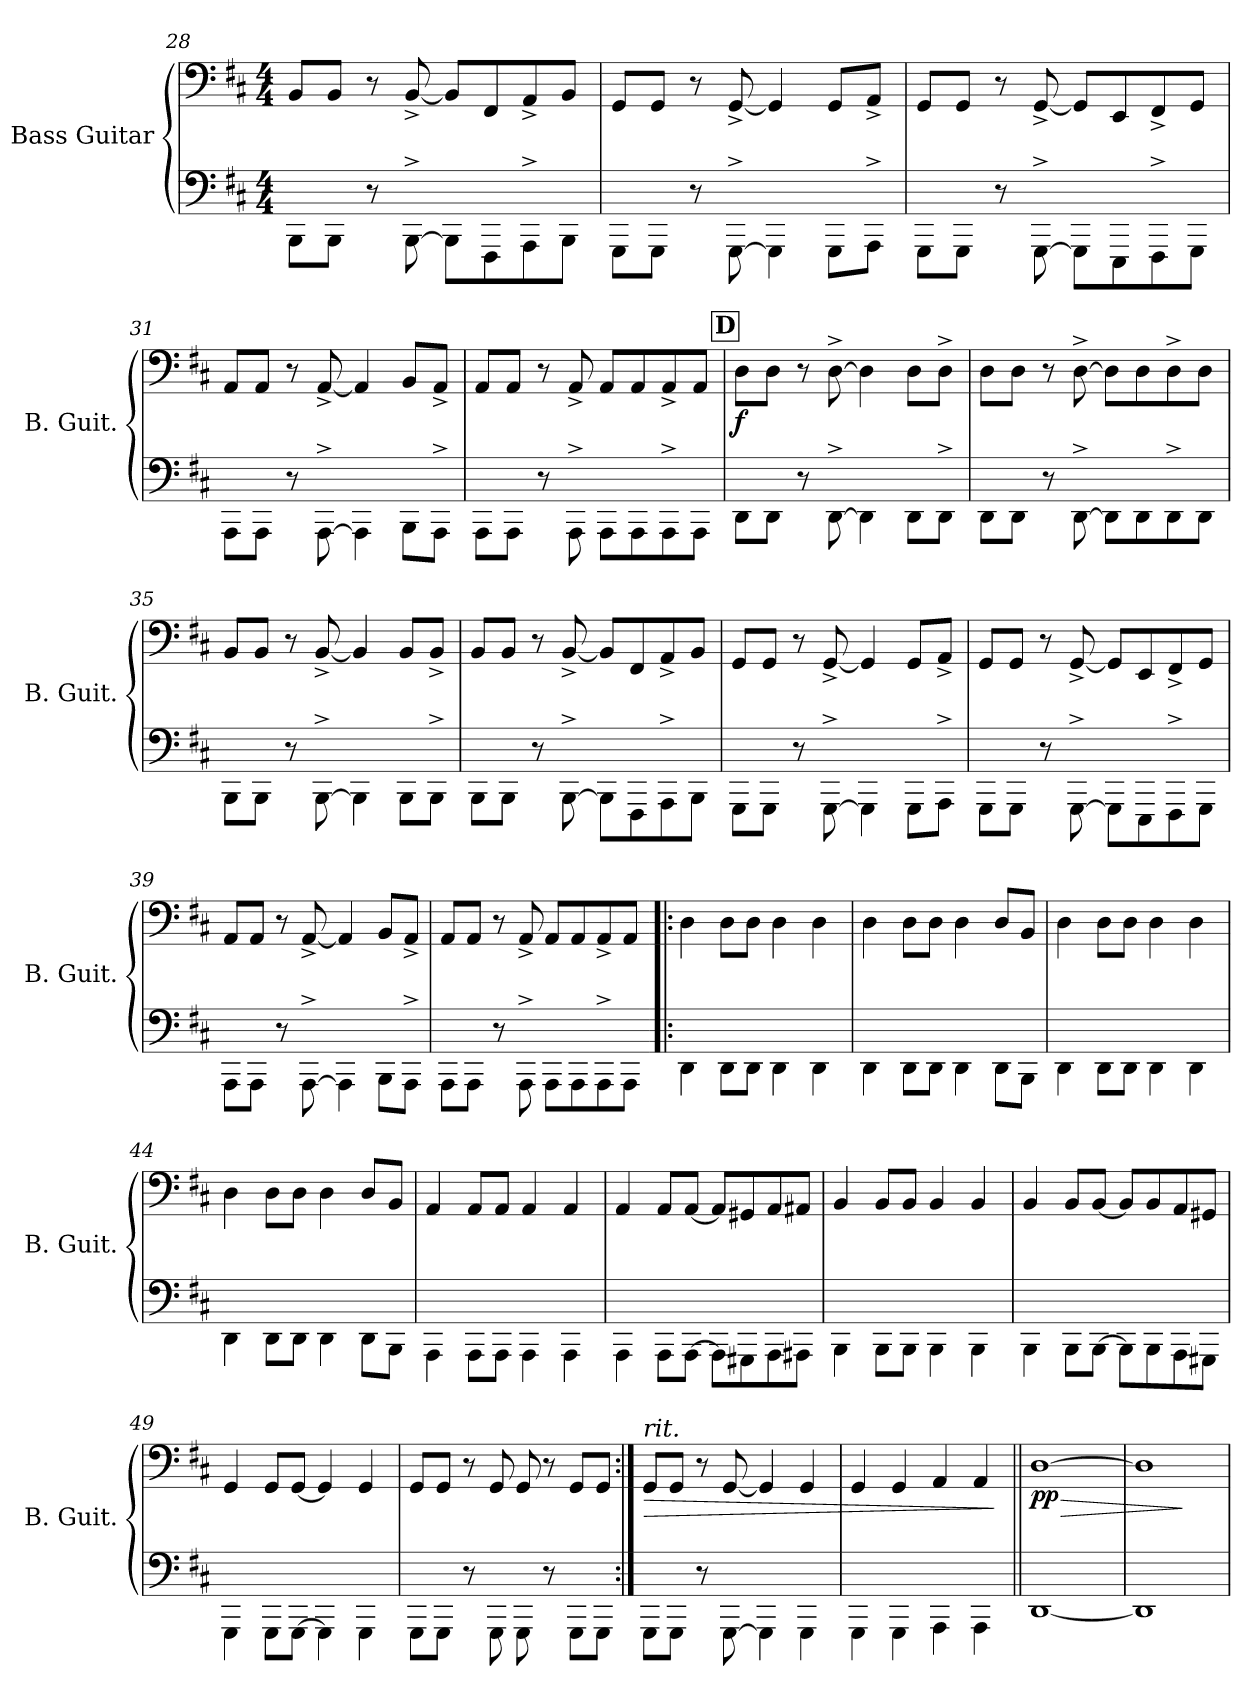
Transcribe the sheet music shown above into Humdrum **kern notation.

**kern	**kern	**dynam
*part1	*part1	*part1
*staff2	*staff1	*staff1/2
*I"Bass Guitar	*	*
*I'B. Guit.	*	*
*	*clefF4	*
*ITrd7c12	*ITrd7c12	*
*k[f#c#]	*k[f#c#]	*
*M4/4	*M4/4	*
=28	=28	=28
8BBBB\L	8BBB/L	.
8BBBB\J	8BBB/J	.
8r	8r	.
[8BBBB^\	[8BBB^/	.
8BBBB\L]	8BBB/L]	.
8FFFF#\	8FFF#/	.
8AAAA^\	8AAA^/	.
8BBBB\J	8BBB/J	.
!!LO:LB:g=z
=29	=29	=29
8GGGG\L	8GGG/L	.
8GGGG\J	8GGG/J	.
8r	8r	.
[8GGGG^\	[8GGG^/	.
4GGGG\]	4GGG/]	.
8GGGG\L	8GGG/L	.
8AAAA^\J	8AAA^/J	.
=30	=30	=30
8GGGG\L	8GGG/L	.
8GGGG\J	8GGG/J	.
8r	8r	.
[8GGGG^\	[8GGG^/	.
8GGGG\L]	8GGG/L]	.
8EEEE\	8EEE/	.
8FFFF#^\	8FFF#^/	.
8GGGG\J	8GGG/J	.
=31	=31	=31
8AAAA\L	8AAA/L	.
8AAAA\J	8AAA/J	.
8r	8r	.
[8AAAA^\	[8AAA^/	.
4AAAA\]	4AAA/]	.
8BBBB\L	8BBB/L	.
8AAAA^\J	8AAA^/J	.
=32	=32	=32
8AAAA\L	8AAA/L	.
8AAAA\J	8AAA/J	.
8r	8r	.
8AAAA^\	8AAA^/	.
8AAAA\L	8AAA/L	.
8AAAA\	8AAA/	.
8AAAA^\	8AAA^/	.
8AAAA\J	8AAA/J	.
!!LO:PB:g=z
!!LO:REH:place=s1:a:B:fs=14:t=D
=33	=33	=33
!	!	!LO:DY:b
8DDD\L	8DD\L	f
8DDD\J	8DD\J	.
8r	8r	.
[8DDD^\	[8DD^\	.
4DDD\]	4DD\]	.
8DDD\L	8DD\L	.
8DDD^\J	8DD^\J	.
=34	=34	=34
8DDD\L	8DD\L	.
8DDD\J	8DD\J	.
8r	8r	.
[8DDD^\	[8DD^\	.
8DDD\L]	8DD\L]	.
8DDD\	8DD\	.
8DDD^\	8DD^\	.
8DDD\J	8DD\J	.
=35	=35	=35
8BBBB\L	8BBB/L	.
8BBBB\J	8BBB/J	.
8r	8r	.
[8BBBB^\	[8BBB^/	.
4BBBB\]	4BBB/]	.
8BBBB\L	8BBB/L	.
8BBBB^\J	8BBB^/J	.
=36	=36	=36
8BBBB\L	8BBB/L	.
8BBBB\J	8BBB/J	.
8r	8r	.
[8BBBB^\	[8BBB^/	.
8BBBB\L]	8BBB/L]	.
8FFFF#\	8FFF#/	.
8AAAA^\	8AAA^/	.
8BBBB\J	8BBB/J	.
!!LO:LB:g=z
=37	=37	=37
8GGGG\L	8GGG/L	.
8GGGG\J	8GGG/J	.
8r	8r	.
[8GGGG^\	[8GGG^/	.
4GGGG\]	4GGG/]	.
8GGGG\L	8GGG/L	.
8AAAA^\J	8AAA^/J	.
=38	=38	=38
8GGGG\L	8GGG/L	.
8GGGG\J	8GGG/J	.
8r	8r	.
[8GGGG^\	[8GGG^/	.
8GGGG\L]	8GGG/L]	.
8EEEE\	8EEE/	.
8FFFF#^\	8FFF#^/	.
8GGGG\J	8GGG/J	.
=39	=39	=39
8AAAA\L	8AAA/L	.
8AAAA\J	8AAA/J	.
8r	8r	.
[8AAAA^\	[8AAA^/	.
4AAAA\]	4AAA/]	.
8BBBB\L	8BBB/L	.
8AAAA^\J	8AAA^/J	.
=40	=40	=40
8AAAA\L	8AAA/L	.
8AAAA\J	8AAA/J	.
8r	8r	.
8AAAA^\	8AAA^/	.
8AAAA\L	8AAA/L	.
8AAAA\	8AAA/	.
8AAAA^\	8AAA^/	.
8AAAA\J	8AAA/J	.
!!LO:LB:g=z
=41!|:	=41!|:	=41!|:
!!LO:REH:place=s1:a:B:fs=14:t=E
*	*MM100	*
4DDD\	4DD\	.
8DDD\L	8DD\L	.
8DDD\J	8DD\J	.
4DDD\	4DD\	.
4DDD\	4DD\	.
=42	=42	=42
4DDD\	4DD\	.
8DDD\L	8DD\L	.
8DDD\J	8DD\J	.
4DDD\	4DD\	.
8DDD\L	8DD/L	.
8BBBB\J	8BBB/J	.
=43	=43	=43
4DDD\	4DD\	.
8DDD\L	8DD\L	.
8DDD\J	8DD\J	.
4DDD\	4DD\	.
4DDD\	4DD\	.
=44	=44	=44
4DDD\	4DD\	.
8DDD\L	8DD\L	.
8DDD\J	8DD\J	.
4DDD\	4DD\	.
8DDD\L	8DD/L	.
8BBBB\J	8BBB/J	.
!!LO:LB:g=z
=45	=45	=45
4AAAA\	4AAA/	.
8AAAA\L	8AAA/L	.
8AAAA\J	8AAA/J	.
4AAAA\	4AAA/	.
4AAAA\	4AAA/	.
=46	=46	=46
4AAAA\	4AAA/	.
8AAAA\L	8AAA/L	.
[8AAAA\J	[8AAA/J	.
8AAAA\L]	8AAA/L]	.
8GGGG#X\	8GGG#X/	.
8AAAA\	8AAA/	.
8AAAA#X\J	8AAA#X/J	.
=47	=47	=47
4BBBB\	4BBB/	.
8BBBB\L	8BBB/L	.
8BBBB\J	8BBB/J	.
4BBBB\	4BBB/	.
4BBBB\	4BBB/	.
=48	=48	=48
4BBBB\	4BBB/	.
8BBBB\L	8BBB/L	.
[8BBBB\J	[8BBB/J	.
8BBBB\L]	8BBB/L]	.
8BBBB\	8BBB/	.
8AAAA\	8AAA/	.
8GGGG#X\J	8GGG#X/J	.
!!LO:LB:g=z
=49	=49	=49
4GGGG\	4GGG/	.
8GGGG\L	8GGG/L	.
[8GGGG\J	[8GGG/J	.
4GGGG\]	4GGG/]	.
4GGGG\	4GGG/	.
=50	=50	=50
8GGGG\L	8GGG/L	.
8GGGG\J	8GGG/J	.
8r	8r	.
8GGGG\	8GGG/	.
8GGGG\	8GGG/	.
8r	8r	.
8GGGG\L	8GGG/L	.
8GGGG\J	8GGG/J	.
=51:|!	=51:|!	=51:|!
!	!LO:TX:i:t=rit.	!
!	!	!LO:HP:b
8GGGG\L	8GGG/L	>
8GGGG\J	8GGG/J	.
8r	8r	.
[8GGGG\	[8GGG/	.
*	*MM99	*
4GGGG\]	4GGG/]	.
4GGGG\	4GGG/	.
=52	=52	=52
*	*MM98	*
4GGGG\	4GGG/	.
4GGGG\	4GGG/	.
*	*MM97	*
4AAAA\	4AAA/	.
4AAAA\	4AAA/	.
.	.	]
!!LO:LB:g=z
=53||	=53||	=53||
!!LO:REH:place=s1:a:B:fs=14:t=F
*	*MM96	*
!	!	!LO:HP:b
!	!	!LO:DY:n=1:b
[1DDD	[1DD	> pp
=54	=54	=54
1DDD]	1DD]	.
.	.	]
=	=	=
*-	*-	*-
